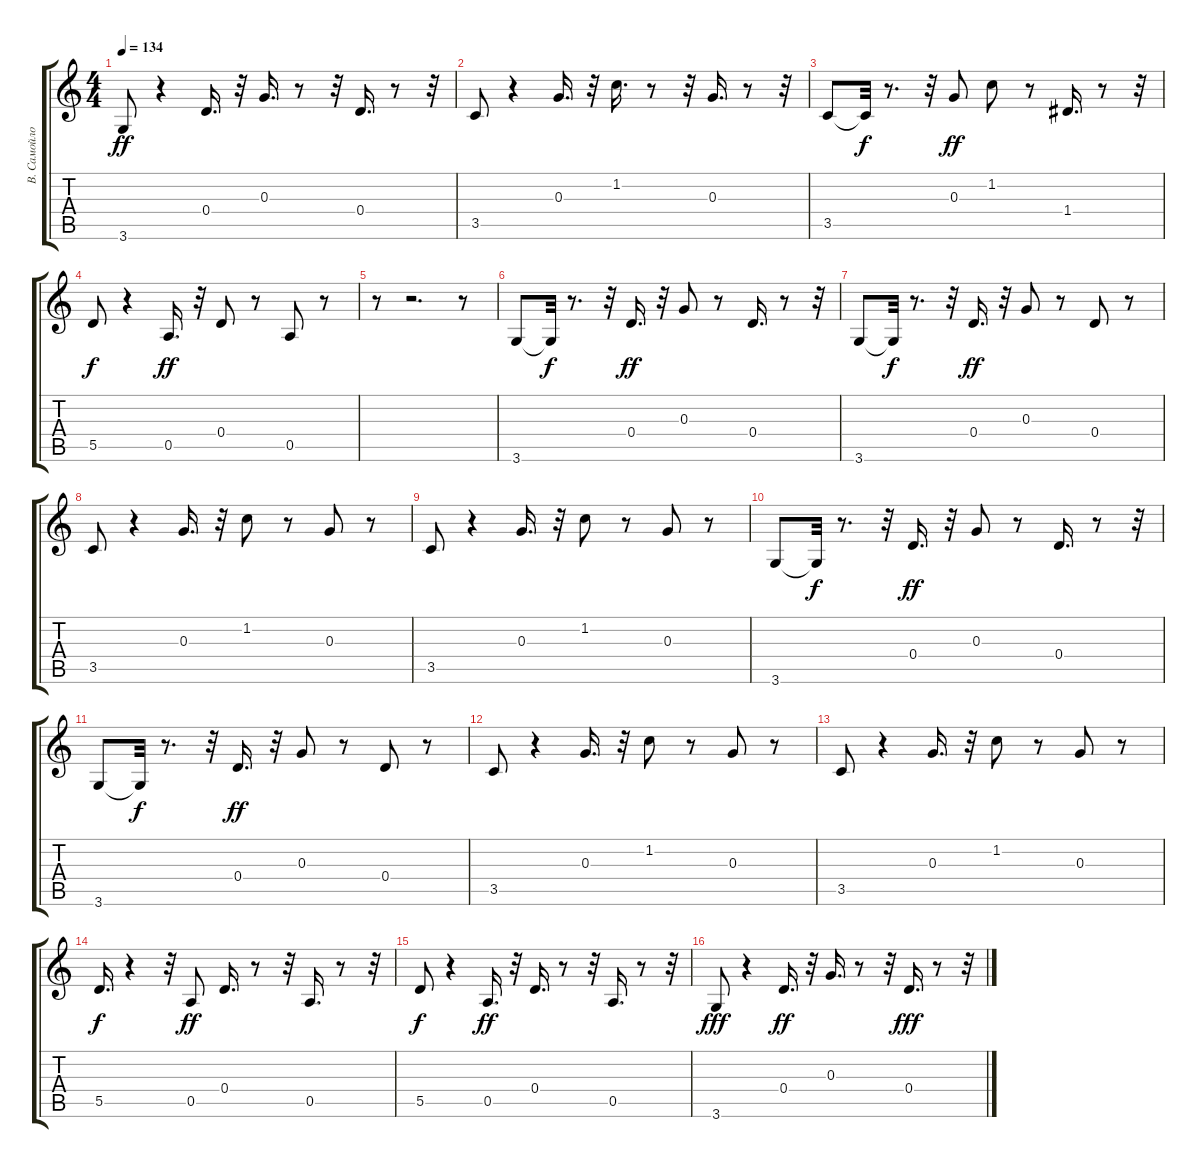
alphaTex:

\track ("В. Самойлов" "В. Самойло") {instrument distortionguitar}
\staff {score tabs}
\tuning (E4 B3 G3 D3 A2 E2) {hide}
\ts (4 4)
\tempo 134
\clef g2
\ks c
3.6.8{dy ff} r.4 0.4.16{d} r.32 0.3.16{d} r.8 r.32 0.4.16{d} r.8 r.32 |
3.5.8 r.4 0.3.16{d} r.32 1.2.16{d} r.8 r.32 0.3.16{d} r.8 r.32 |
3.5.8 3.5{t}.32{dy f} r.8{d} r.32 0.3.8{dy ff} 1.2.8 r.8 1.4.16{d} r.8 r.32 |
5.5.8{dy f} r.4 0.5.16{d dy ff} r.32 0.4.8 r.8 0.5.8 r.8 |
r.8 r.2{d} r.8 |
3.6.8 3.6{t}.32{dy f} r.8{d} r.32 0.4.16{d dy ff} r.32 0.3.8 r.8 0.4.16{d} r.8 r.32 |
3.6.8 3.6{t}.32{dy f} r.8{d} r.32 0.4.16{d dy ff} r.32 0.3.8 r.8 0.4.8 r.8 |
3.5.8 r.4 0.3.16{d} r.32 1.2.8 r.8 0.3.8 r.8 |
3.5.8 r.4 0.3.16{d} r.32 1.2.8 r.8 0.3.8 r.8 |
3.6.8 3.6{t}.32{dy f} r.8{d} r.32 0.4.16{d dy ff} r.32 0.3.8 r.8 0.4.16{d} r.8 r.32 |
3.6.8 3.6{t}.32{dy f} r.8{d} r.32 0.4.16{d dy ff} r.32 0.3.8 r.8 0.4.8 r.8 |
3.5.8 r.4 0.3.16{d} r.32 1.2.8 r.8 0.3.8 r.8 |
3.5.8 r.4 0.3.16{d} r.32 1.2.8 r.8 0.3.8 r.8 |
5.5.16{d dy f} r.4 r.32 0.5.8{dy ff} 0.4.16{d} r.8 r.32 0.5.16{d} r.8 r.32 |
5.5.8{dy f} r.4 0.5.16{d dy ff} r.32 0.4.16{d} r.8 r.32 0.5.16{d} r.8 r.32 |
3.6.8{dy fff} r.4 0.4.16{d dy ff} r.32 0.3.16{d} r.8 r.32 0.4.16{d dy fff} r.8 r.32
